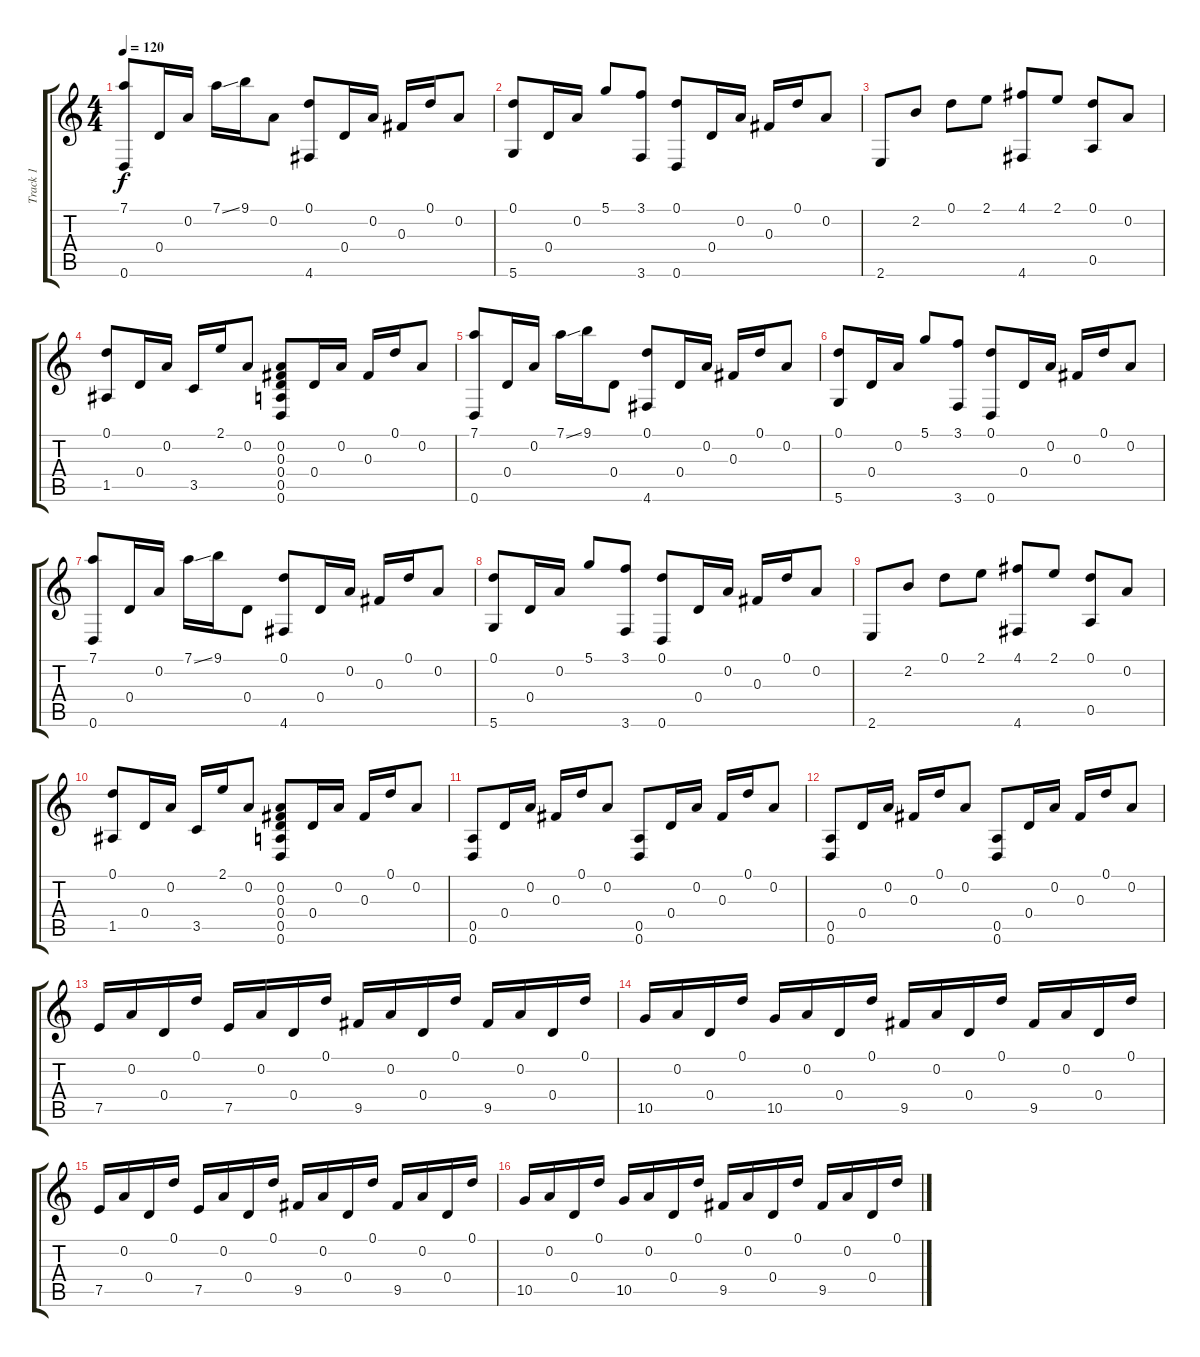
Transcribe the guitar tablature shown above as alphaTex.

\track ("Track 1" "Track 1") {instrument acousticguitarsteel}
\staff {score tabs}
\tuning (D4 A3 Gb3 D3 A2 D2) {hide}
\ts (4 4)
\tempo 120
\clef g2
\ks c
(7.1 0.6).8{dy f} 0.4.16 0.2.16 7.1{ss}.16 9.1.16 0.2.8 (0.1 4.6).8 0.4.16 0.2.16 0.3.16 0.1.16 0.2.8 |
(0.1 5.6).8 0.4.16 0.2.16 5.1.8 (3.1 3.6).8 (0.1 0.6).8 0.4.16 0.2.16 0.3.16 0.1.16 0.2.8 |
2.6.8 2.2.8 0.1.8 2.1.8 (4.1 4.6).8 2.1.8 (0.1 0.5).8 0.2.8 |
(0.1 1.5).8 0.4.16 0.2.16 3.5.16 2.1.16 0.2.8 (0.2 0.3 0.4 0.5 0.6).8 0.4.16 0.2.16 0.3.16 0.1.16 0.2.8 |
(7.1 0.6).8 0.4.16 0.2.16 7.1{ss}.16 9.1.16 0.4.8 (0.1 4.6).8 0.4.16 0.2.16 0.3.16 0.1.16 0.2.8 |
(0.1 5.6).8 0.4.16 0.2.16 5.1.8 (3.1 3.6).8 (0.1 0.6).8 0.4.16 0.2.16 0.3.16 0.1.16 0.2.8 |
(7.1 0.6).8 0.4.16 0.2.16 7.1{ss}.16 9.1.16 0.4.8 (0.1 4.6).8 0.4.16 0.2.16 0.3.16 0.1.16 0.2.8 |
(0.1 5.6).8 0.4.16 0.2.16 5.1.8 (3.1 3.6).8 (0.1 0.6).8 0.4.16 0.2.16 0.3.16 0.1.16 0.2.8 |
2.6.8 2.2.8 0.1.8 2.1.8 (4.1 4.6).8 2.1.8 (0.1 0.5).8 0.2.8 |
(0.1 1.5).8 0.4.16 0.2.16 3.5.16 2.1.16 0.2.8 (0.2 0.3 0.4 0.5 0.6).8 0.4.16 0.2.16 0.3.16 0.1.16 0.2.8 |
(0.5 0.6).8 0.4.16 0.2.16 0.3.16 0.1.16 0.2.8 (0.5 0.6).8 0.4.16 0.2.16 0.3.16 0.1.16 0.2.8 |
(0.5 0.6).8 0.4.16 0.2.16 0.3.16 0.1.16 0.2.8 (0.5 0.6).8 0.4.16 0.2.16 0.3.16 0.1.16 0.2.8 |
7.5.16 0.2.16 0.4.16 0.1.16 7.5.16 0.2.16 0.4.16 0.1.16 9.5.16 0.2.16 0.4.16 0.1.16 9.5.16 0.2.16 0.4.16 0.1.16 |
10.5.16 0.2.16 0.4.16 0.1.16 10.5.16 0.2.16 0.4.16 0.1.16 9.5.16 0.2.16 0.4.16 0.1.16 9.5.16 0.2.16 0.4.16 0.1.16 |
7.5.16 0.2.16 0.4.16 0.1.16 7.5.16 0.2.16 0.4.16 0.1.16 9.5.16 0.2.16 0.4.16 0.1.16 9.5.16 0.2.16 0.4.16 0.1.16 |
10.5.16 0.2.16 0.4.16 0.1.16 10.5.16 0.2.16 0.4.16 0.1.16 9.5.16 0.2.16 0.4.16 0.1.16 9.5.16 0.2.16 0.4.16 0.1.16
